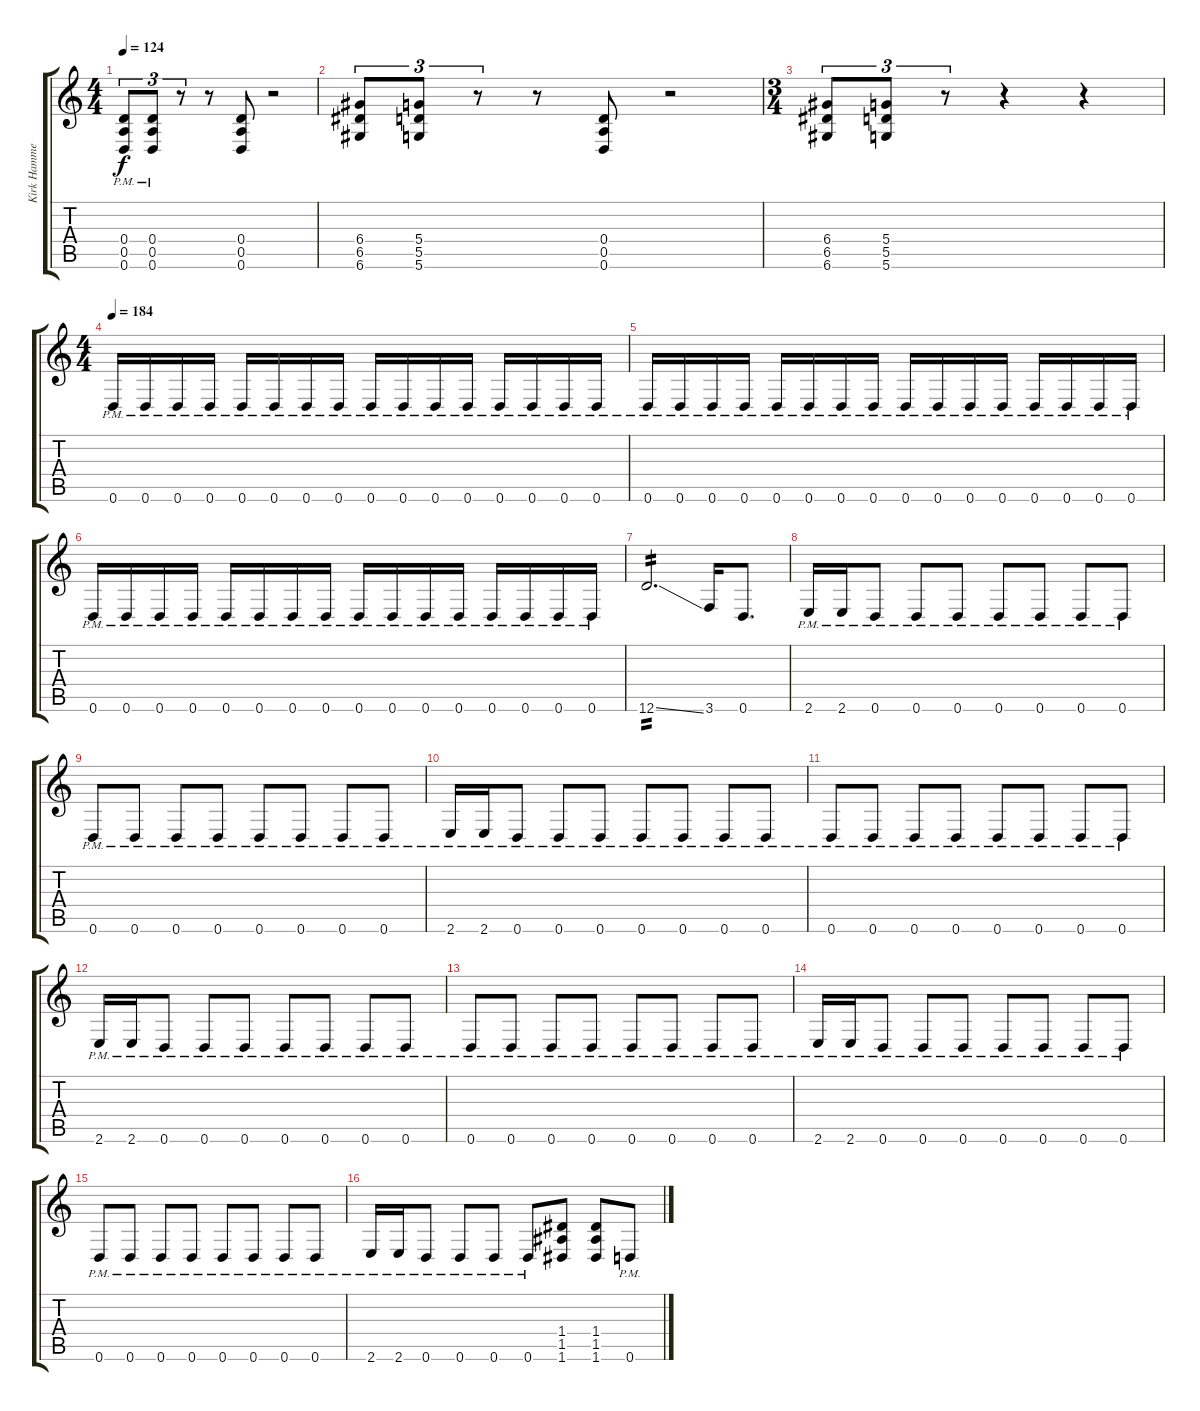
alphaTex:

\track ("Kirk Hammet" "Kirk Hamme") {instrument distortionguitar}
\staff {score tabs}
\tuning (E4 B3 G3 D3 A2 D2) {hide}
\ts (4 4)
\tempo 124
\clef g2
\ks c
(0.4{pm} 0.5{pm} 0.6{pm}).8{tu (3 2) dy f} (0.4{pm} 0.5{pm} 0.6{pm}).8{tu (3 2)} r.8{tu (3 2)} r.8 (0.4 0.5 0.6).8 r.2 |
(6.4 6.5 6.6).8{tu (3 2)} (5.4 5.5 5.6).8{tu (3 2)} r.8{tu (3 2)} r.8 (0.4 0.5 0.6).8 r.2 |
\ts (3 4)
(6.4 6.5 6.6).8{tu (3 2)} (5.4 5.5 5.6).8{tu (3 2)} r.8{tu (3 2)} r.4 r.4 |
\ts (4 4)
\tempo 184
0.6{pm}.16 0.6{pm}.16 0.6{pm}.16 0.6{pm}.16 0.6{pm}.16 0.6{pm}.16 0.6{pm}.16 0.6{pm}.16 0.6{pm}.16 0.6{pm}.16 0.6{pm}.16 0.6{pm}.16 0.6{pm}.16 0.6{pm}.16 0.6{pm}.16 0.6{pm}.16 |
0.6{pm}.16 0.6{pm}.16 0.6{pm}.16 0.6{pm}.16 0.6{pm}.16 0.6{pm}.16 0.6{pm}.16 0.6{pm}.16 0.6{pm}.16 0.6{pm}.16 0.6{pm}.16 0.6{pm}.16 0.6{pm}.16 0.6{pm}.16 0.6{pm}.16 0.6{pm}.16 |
0.6{pm}.16 0.6{pm}.16 0.6{pm}.16 0.6{pm}.16 0.6{pm}.16 0.6{pm}.16 0.6{pm}.16 0.6{pm}.16 0.6{pm}.16 0.6{pm}.16 0.6{pm}.16 0.6{pm}.16 0.6{pm}.16 0.6{pm}.16 0.6{pm}.16 0.6{pm}.16 |
12.6{ss}.2{d tp 2} 3.6.16 0.6.8{d} |
2.6{pm}.16 2.6{pm}.16 0.6{pm}.8 0.6{pm}.8 0.6{pm}.8 0.6{pm}.8 0.6{pm}.8 0.6{pm}.8 0.6{pm}.8 |
0.6{pm}.8 0.6{pm}.8 0.6{pm}.8 0.6{pm}.8 0.6{pm}.8 0.6{pm}.8 0.6{pm}.8 0.6{pm}.8 |
2.6{pm}.16 2.6{pm}.16 0.6{pm}.8 0.6{pm}.8 0.6{pm}.8 0.6{pm}.8 0.6{pm}.8 0.6{pm}.8 0.6{pm}.8 |
0.6{pm}.8 0.6{pm}.8 0.6{pm}.8 0.6{pm}.8 0.6{pm}.8 0.6{pm}.8 0.6{pm}.8 0.6{pm}.8 |
2.6{pm}.16 2.6{pm}.16 0.6{pm}.8 0.6{pm}.8 0.6{pm}.8 0.6{pm}.8 0.6{pm}.8 0.6{pm}.8 0.6{pm}.8 |
0.6{pm}.8 0.6{pm}.8 0.6{pm}.8 0.6{pm}.8 0.6{pm}.8 0.6{pm}.8 0.6{pm}.8 0.6{pm}.8 |
2.6{pm}.16 2.6{pm}.16 0.6{pm}.8 0.6{pm}.8 0.6{pm}.8 0.6{pm}.8 0.6{pm}.8 0.6{pm}.8 0.6{pm}.8 |
0.6{pm}.8 0.6{pm}.8 0.6{pm}.8 0.6{pm}.8 0.6{pm}.8 0.6{pm}.8 0.6{pm}.8 0.6{pm}.8 |
2.6{pm}.16 2.6{pm}.16 0.6{pm}.8 0.6{pm}.8 0.6{pm}.8 0.6{pm}.8 (1.4 1.5 1.6).8 (1.4 1.5 1.6).8 0.6{pm}.8
